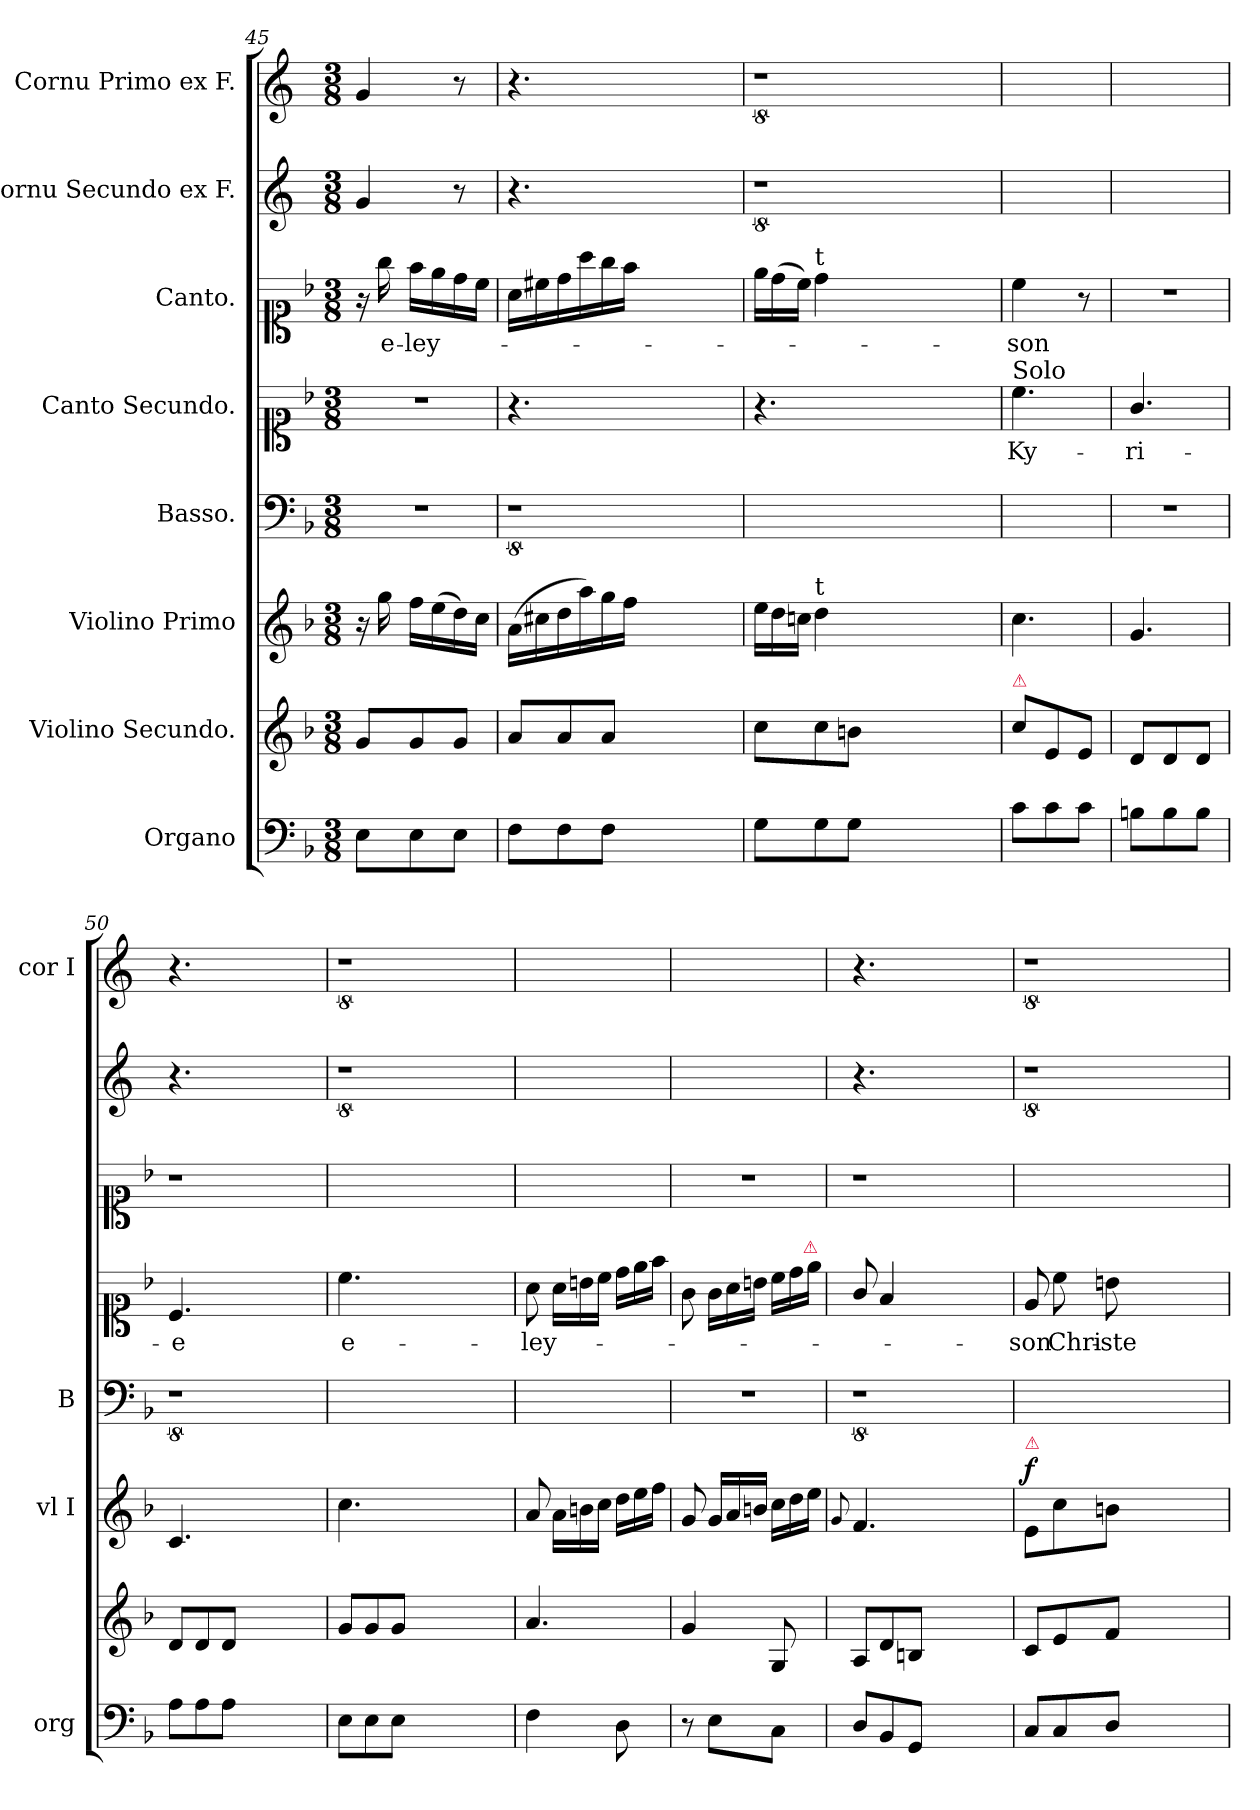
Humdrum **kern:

**kern	**kern	**kern	**dynam	**kern	**kern	**text	**kern	**text	**kern	**kern
*part8	*part7	*part6	*part6	*part5	*part4	*part4	*part3	*part3	*part2	*part1
*staff8	*staff7	*staff6	*staff6	*staff5	*staff4	*staff4	*staff3	*staff3	*staff2	*staff1
*I"Organo	*I"Violino Secundo.	*I"Violino Primo	*	*I"Basso.	*I"Canto Secundo.	*	*I"Canto.	*	*I"Cornu Secundo ex F.	*I"Cornu Primo ex F.
*I'org	*	*I'vl I	*	*I'B	*	*	*	*	*	*I'cor I
*clefF4	*clefG2	*clefG2	*	*clefF4	*clefC1	*	*clefC1	*	*clefG2	*clefG2
*	*	*	*	*	*	*	*	*	*ITrd4c7	*ITrd4c7
*k[b-]	*k[b-]	*k[b-]	*	*k[b-]	*k[b-]	*	*k[b-]	*	*k[b-]	*k[b-]
*M3/8	*M3/8	*M3/8	*	*M3/8	*M3/8	*	*M3/8	*	*M3/8	*M3/8
=45	=45	=45	=45	=45	=45	=45	=45	=45	=45	=45
8E\L	8g/L	16r	.	4.r	4.r	.	16r	.	4c/	4c/
.	.	16gg\	.	.	.	.	16gg\	e-	.	.
8E\	8g/	16ff\LL	.	.	.	.	16ff\LL	-ley-	.	.
.	.	(>16ee\	.	.	.	.	16ee\	.	.	.
8E\J	8g/J	16dd\)	.	.	.	.	16dd\	.	8r	8r
.	.	16cc\JJ	.	.	.	.	16cc\JJ	.	.	.
=46	=46	=46	=46	=46	=46	=46	=46	=46	=46	=46
8F\L	8a/L	(>16a\LL	.	8%9r	4.r	.	16a\LL	.	4.r	4.r
.	.	16cc#X\	.	.	.	.	16cc#X\	.	.	.
8F\	8a/	16dd\	.	.	.	.	16dd\	.	.	.
.	.	16aa\)	.	.	.	.	16aa\	.	.	.
8F\J	8a/J	16gg\	.	.	.	.	16gg\	.	.	.
.	.	16ff\JJ	.	.	.	.	16ff\JJ	.	.	.
2.ryy	2.ryy	2.ryy	.	.	2.ryy	.	2.ryy	.	2.ryy	2.ryy
=47	=47	=47	=47	=47	=47	=47	=47	=47	=47	=47
*	*	*Xtuplet	*	*	*	*	*Xtuplet	*	*	*
8G\L	8cc\L	24ee\LL	.	1ryy	4.r	.	24ee\LL	.	8%9r	8%9r
.	.	24dd\	.	.	.	.	(>24dd\	.	.	.
.	.	24ccn\JJ	.	.	.	.	24cc\JJ)	.	.	.
!	!	!	!	!	!	!	!LO:TX:a:t=t	!	!	!
!	!	!LO:TX:a:t=t	!	!	!	!	!	!	!	!
8G\	8cc\	4dd\	.	.	.	.	4dd\	.	.	.
8G\J	8bn\J	.	.	.	.	.	.	.	.	.
2.ryy	2.ryy	2.ryy	.	.	2.ryy	.	2.ryy	.	.	.
.	.	.	.	8ryy	.	.	.	.	.	.
=48	=48	=48	=48	=48	=48	=48	=48	=48	=48	=48
!	!	!	!	!	!LO:TX:a:t=Solo	!	!	!	!	!
!	!LO:TX:a:color=crimson:t=⚠	!	!	!	!	!	!	!	!	!
8c\L	8cc\L	4.cc\	.	4.ryy	4.cc\	Ky-	4cc\	-son	4.ryy	4.ryy
8c\	8e/	.	.	.	.	.	.	.	.	.
8c\J	8e/J	.	.	.	.	.	8r	.	.	.
=49	=49	=49	=49	=49	=49	=49	=49	=49	=49	=49
8Bn\L	8d/L	4.g/	.	4.r	4.g/	-ri-	4.r	.	4.ryy	4.ryy
8B\	8d/	.	.	.	.	.	.	.	.	.
8B\J	8d/J	.	.	.	.	.	.	.	.	.
=50	=50	=50	=50	=50	=50	=50	=50	=50	=50	=50
8A\L	8d/L	4.c/	.	8%9r	4.c/	-e	8%9r	.	4.r	4.r
8A\	8d/	.	.	.	.	.	.	.	.	.
8A\J	8d/J	.	.	.	.	.	.	.	.	.
2.ryy	2.ryy	2.ryy	.	.	2.ryy	.	.	.	2.ryy	2.ryy
=51	=51	=51	=51	=51	=51	=51	=51	=51	=51	=51
8E\L	8g/L	4.cc\	.	1ryy	4.cc\	e-	1ryy	.	8%9r	8%9r
8E\	8g/	.	.	.	.	.	.	.	.	.
8E\J	8g/J	.	.	.	.	.	.	.	.	.
2.ryy	2.ryy	2.ryy	.	.	2.ryy	.	.	.	.	.
.	.	.	.	8ryy	.	.	8ryy	.	.	.
=52	=52	=52	=52	=52	=52	=52	=52	=52	=52	=52
4F\	4.a/	8a/	.	4.ryy	8a\	-ley-	4.ryy	.	4.ryy	4.ryy
*	*	*	*	*	*Xtuplet	*	*	*	*	*
.	.	24a\LL	.	.	24a\LL	.	.	.	.	.
.	.	24bn\	.	.	24bn\	.	.	.	.	.
.	.	24cc\JJ	.	.	24cc\JJ	.	.	.	.	.
8D\	.	24dd\LL	.	.	24dd\LL	.	.	.	.	.
.	.	24ee\	.	.	24ee\	.	.	.	.	.
.	.	24ff\JJ	.	.	24ff\JJ	.	.	.	.	.
=53	=53	=53	=53	=53	=53	=53	=53	=53	=53	=53
8r	4g/	8g/	.	4.r	8g\	.	4.r	.	4.ryy	4.ryy
8E\L	.	24g/LL	.	.	24g\LL	.	.	.	.	.
.	.	24a/	.	.	24a\	.	.	.	.	.
.	.	24bn/JJ	.	.	24bn\JJ	.	.	.	.	.
8C\J	8G/	24cc\LL	.	.	24cc\LL	.	.	.	.	.
.	.	24dd\	.	.	24dd\	.	.	.	.	.
!	!	!	!	!	!LO:TX:a:color=crimson:t=⚠	!	!	!	!	!
.	.	24ee\JJ	.	.	24ee\JJ	.	.	.	.	.
=54	=54	=54	=54	=54	=54	=54	=54	=54	=54	=54
.	.	8qqg/	.	.	.	.	.	.	.	.
8D/L	8A/L	4.f/	.	8%9r	8g/	.	8%9r	.	4.r	4.r
8BB-/	8d/	.	.	.	4f/	.	.	.	.	.
8GG/J	8Bn/J	.	.	.	.	.	.	.	.	.
2.ryy	2.ryy	2.ryy	.	.	2.ryy	.	.	.	2.ryy	2.ryy
=55	=55	=55	=55	=55	=55	=55	=55	=55	=55	=55
!	!	!LO:TX:a:color=crimson:t=⚠	!	!	!	!	!	!	!	!
!	!	!	!LO:DY:a	!	!	!	!	!	!	!
8C/L	8c/L	8e/L	f.	1ryy	8e/	-son	1ryy	.	8%9r	8%9r
8C/	8e/	8cc\	.	.	8cc\	Chri-	.	.	.	.
8D/J	8f/J	8bn\J	.	.	8bn\	-ste	.	.	.	.
2.ryy	2.ryy	2.ryy	.	.	2.ryy	.	.	.	.	.
.	.	.	.	8ryy	.	.	8ryy	.	.	.
=	=	=	=	=	=	=	=	=	=	=
*-	*-	*-	*-	*-	*-	*-	*-	*-	*-	*-
